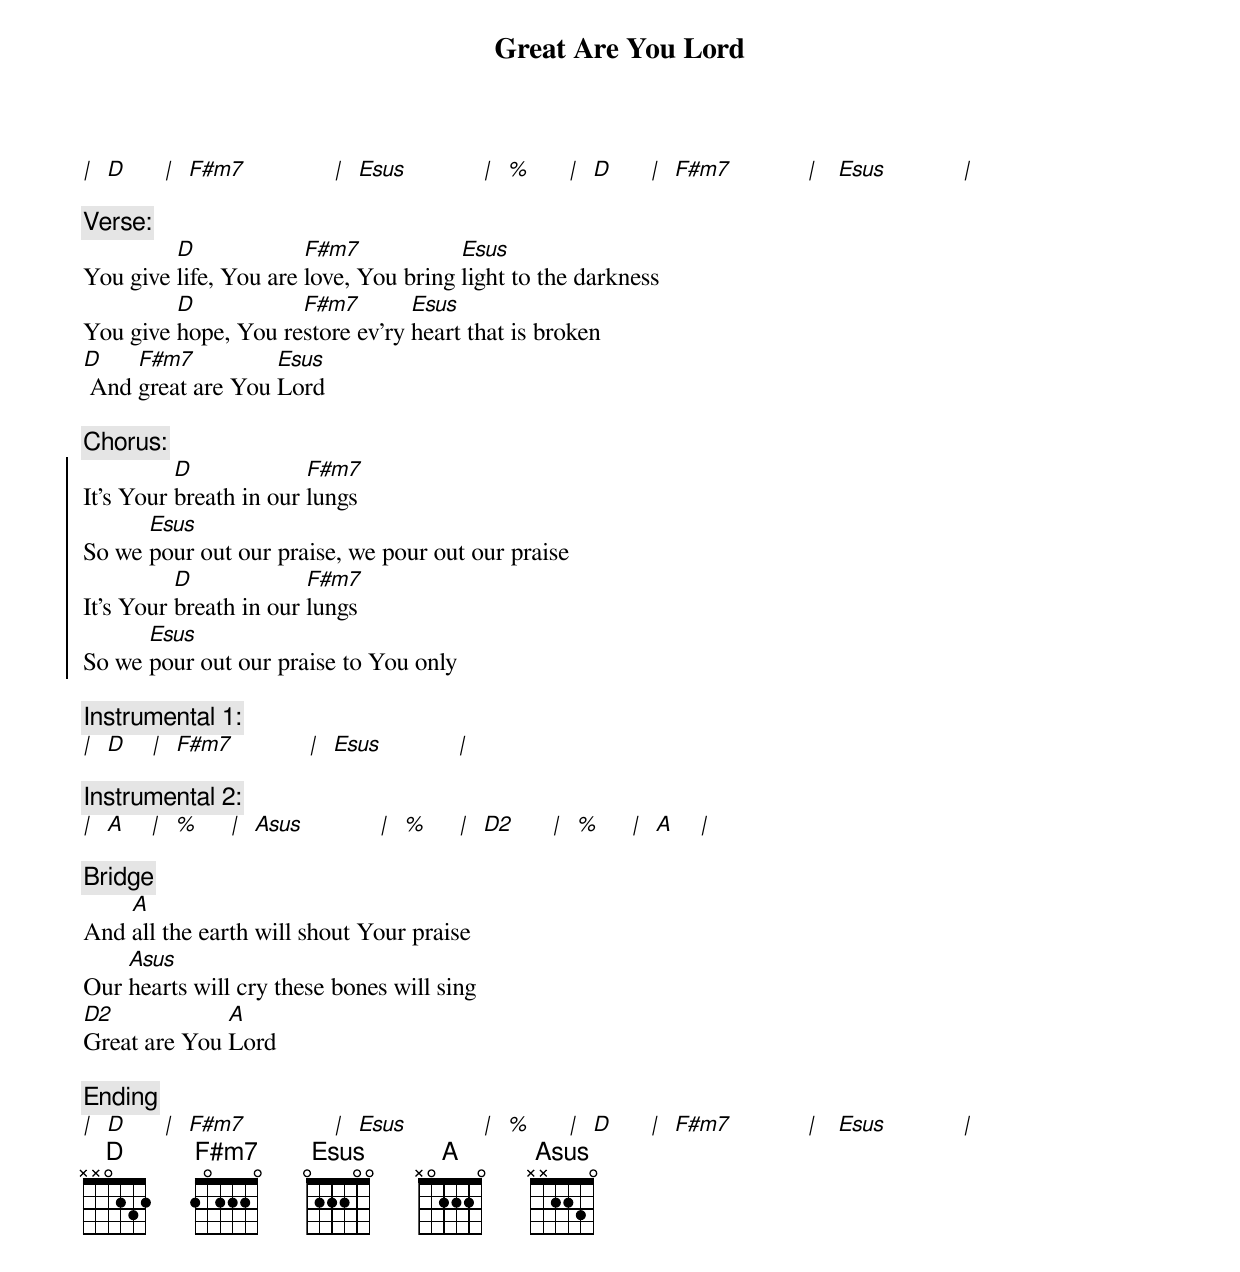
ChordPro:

{title:Great Are You Lord}

[|]  [D]      [|]  [F#m7]              [|]  [Esus]            [|]  [%]      [|]  [D]      [|]  [F#m7]            [|]   [Esus]            [|]

{c: Verse:}
You give [D]life, You are [F#m7]love, You bring [Esus]light to the darkness
You give [D]hope, You re[F#m7]store ev'ry [Esus]heart that is broken
[D] And [F#m7]great are You [Esus]Lord

{c:Chorus:}
{soc}
It's Your [D]breath in our [F#m7]lungs
So we [Esus]pour out our praise, we pour out our praise
It's Your [D]breath in our [F#m7]lungs
So we [Esus]pour out our praise to You only
{eoc}

{c:Instrumental 1:}
[|]  [D]    [|]  [F#m7]            [|]  [Esus]            [|]

{c:Instrumental 2:}
[|]  [A]    [|]  [%]     [|]  [Asus]            [|]  [%]     [|]  [D2]      [|]  [%]     [|]  [A]    [|]

{c:Bridge}
And [A]all the earth will shout Your praise
Our [Asus]hearts will cry these bones will sing
[D2]Great are You [A]Lord

{c:Ending}
[|]  [D]      [|]  [F#m7]              [|]  [Esus]            [|]  [%]      [|]  [D]      [|]  [F#m7]            [|]   [Esus]            [|]
